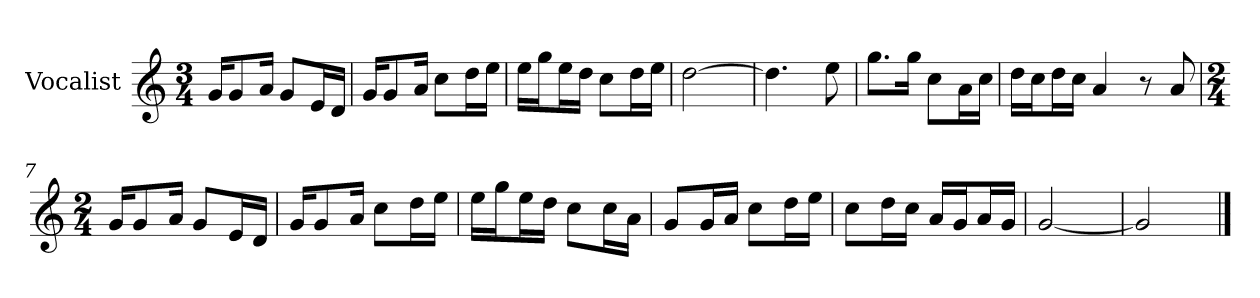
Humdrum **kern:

**kern
*part1
*staff1
*I"Vocalist
*k[]
*C:
*M3/4
=
16gKL
8g
16aJk
8gL
16eL
16dJJ
=1
16gKL
8g
16aJk
8ccL
16ddL
16eeJJ
=2
16eeLL
16ggJ
16eeL
16ddJJ
8ccL
16ddL
16eeJJ
=3
[2dd
=4
4.dd]
8ee
=5
8.ggL
16ggJk
8ccL
16aL
16ccJJ
=6
16ddLL
16ccJ
16ddL
16ccJJ
4a
8r
8a
=7
*M2/4
16gKL
8g
16aJk
8gL
16eL
16dJJ
=8
16gKL
8g
16aJk
8ccL
16ddL
16eeJJ
=9
16eeLL
16ggJ
16eeL
16ddJJ
8ccL
16ccL
16aJJ
=10
8gL
16gL
16aJJ
8ccL
16ddL
16eeJJ
=11
8ccL
16ddL
16ccJJ
16aLL
16gJ
16aL
16gJJ
=12
[2g
=13
2g]
==
*-
